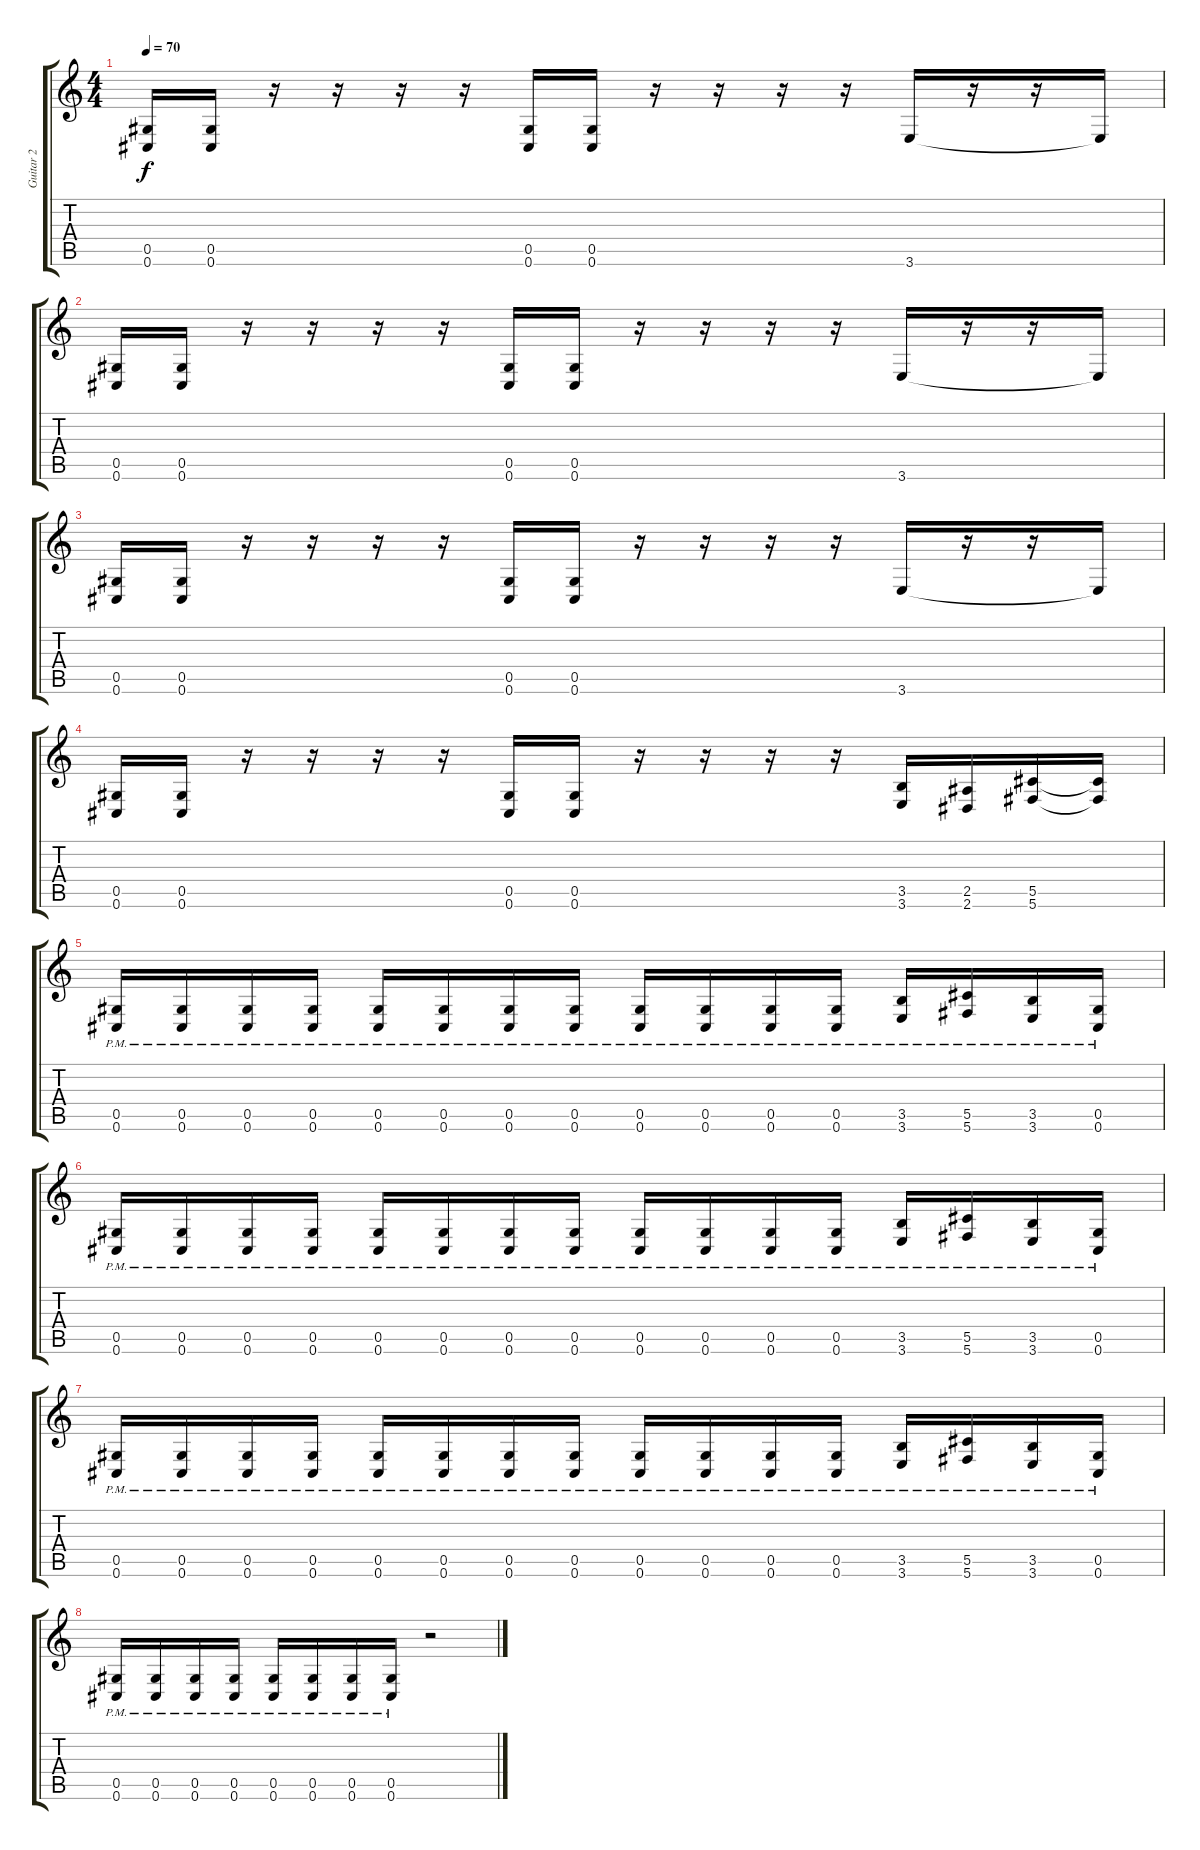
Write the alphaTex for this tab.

\track ("Guitar 2" "Guitar 2") {instrument distortionguitar}
\staff {score tabs}
\tuning (Eb4 Bb3 Gb3 Db3 Ab2 Db2) {hide}
\ts (4 4)
\tempo 70
\clef g2
\ks c
(0.5 0.6).16{dy f} (0.5 0.6).16 r.16 r.16 r.16 r.16 (0.5 0.6).16 (0.5 0.6).16 r.16 r.16 r.16 r.16 3.6.16 r.16 r.16 3.6{t}.16 |
(0.5 0.6).16 (0.5 0.6).16 r.16 r.16 r.16 r.16 (0.5 0.6).16 (0.5 0.6).16 r.16 r.16 r.16 r.16 3.6.16 r.16 r.16 3.6{t}.16 |
(0.5 0.6).16 (0.5 0.6).16 r.16 r.16 r.16 r.16 (0.5 0.6).16 (0.5 0.6).16 r.16 r.16 r.16 r.16 3.6.16 r.16 r.16 3.6{t}.16 |
(0.5 0.6).16 (0.5 0.6).16 r.16 r.16 r.16 r.16 (0.5 0.6).16 (0.5 0.6).16 r.16 r.16 r.16 r.16 (3.5 3.6).16 (2.5 2.6).16 (5.5 5.6).16 (5.5{t} 5.6{t}).16 |
(0.5{pm} 0.6{pm}).16 (0.5{pm} 0.6{pm}).16 (0.5{pm} 0.6{pm}).16 (0.5{pm} 0.6{pm}).16 (0.5{pm} 0.6{pm}).16 (0.5{pm} 0.6{pm}).16 (0.5{pm} 0.6{pm}).16 (0.5{pm} 0.6{pm}).16 (0.5{pm} 0.6{pm}).16 (0.5{pm} 0.6{pm}).16 (0.5{pm} 0.6{pm}).16 (0.5{pm} 0.6{pm}).16 (3.5{pm} 3.6{pm}).16 (5.5{pm} 5.6{pm}).16 (3.5{pm} 3.6{pm}).16 (0.5{pm} 0.6{pm}).16 |
(0.5{pm} 0.6{pm}).16 (0.5{pm} 0.6{pm}).16 (0.5{pm} 0.6{pm}).16 (0.5{pm} 0.6{pm}).16 (0.5{pm} 0.6{pm}).16 (0.5{pm} 0.6{pm}).16 (0.5{pm} 0.6{pm}).16 (0.5{pm} 0.6{pm}).16 (0.5{pm} 0.6{pm}).16 (0.5{pm} 0.6{pm}).16 (0.5{pm} 0.6{pm}).16 (0.5{pm} 0.6{pm}).16 (3.5{pm} 3.6{pm}).16 (5.5{pm} 5.6{pm}).16 (3.5{pm} 3.6{pm}).16 (0.5{pm} 0.6{pm}).16 |
(0.5{pm} 0.6{pm}).16 (0.5{pm} 0.6{pm}).16 (0.5{pm} 0.6{pm}).16 (0.5{pm} 0.6{pm}).16 (0.5{pm} 0.6{pm}).16 (0.5{pm} 0.6{pm}).16 (0.5{pm} 0.6{pm}).16 (0.5{pm} 0.6{pm}).16 (0.5{pm} 0.6{pm}).16 (0.5{pm} 0.6{pm}).16 (0.5{pm} 0.6{pm}).16 (0.5{pm} 0.6{pm}).16 (3.5{pm} 3.6{pm}).16 (5.5{pm} 5.6{pm}).16 (3.5{pm} 3.6{pm}).16 (0.5{pm} 0.6{pm}).16 |
(0.5{pm} 0.6{pm}).16 (0.5{pm} 0.6{pm}).16 (0.5{pm} 0.6{pm}).16 (0.5{pm} 0.6{pm}).16 (0.5{pm} 0.6{pm}).16 (0.5{pm} 0.6{pm}).16 (0.5{pm} 0.6{pm}).16 (0.5{pm} 0.6{pm}).16 r.2
